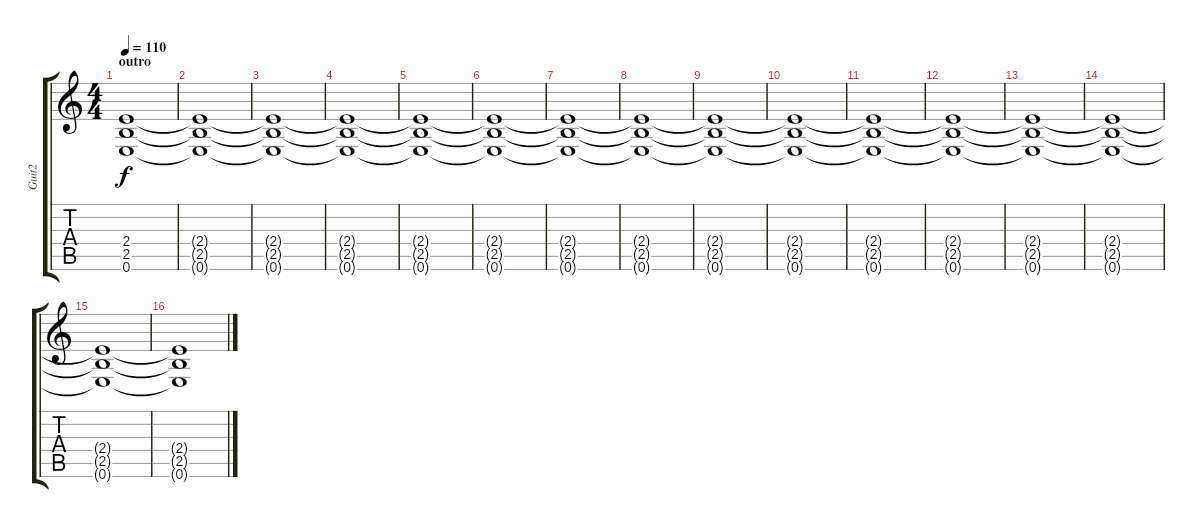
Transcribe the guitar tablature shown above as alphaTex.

\track ("Guit2" "Guit2") {instrument overdrivenguitar}
\staff {score tabs}
\tuning (E4 B3 G3 D3 A2 E2) {hide}
\ts (4 4)
\section ("" "outro")
\tempo 110
\clef g2
\ks c
(2.4 2.5 0.6).1{dy f volume 0} |
(2.4{t} 2.5{t} 0.6{t}).1 |
(2.4{t} 2.5{t} 0.6{t}).1 |
(2.4{t} 2.5{t} 0.6{t}).1 |
(2.4{t} 2.5{t} 0.6{t}).1 |
(2.4{t} 2.5{t} 0.6{t}).1 |
(2.4{t} 2.5{t} 0.6{t}).1 |
(2.4{t} 2.5{t} 0.6{t}).1 |
(2.4{t} 2.5{t} 0.6{t}).1 |
(2.4{t} 2.5{t} 0.6{t}).1 |
(2.4{t} 2.5{t} 0.6{t}).1 |
(2.4{t} 2.5{t} 0.6{t}).1 |
(2.4{t} 2.5{t} 0.6{t}).1 |
(2.4{t} 2.5{t} 0.6{t}).1 |
(2.4{t} 2.5{t} 0.6{t}).1 |
(2.4{t} 2.5{t} 0.6{t}).1
